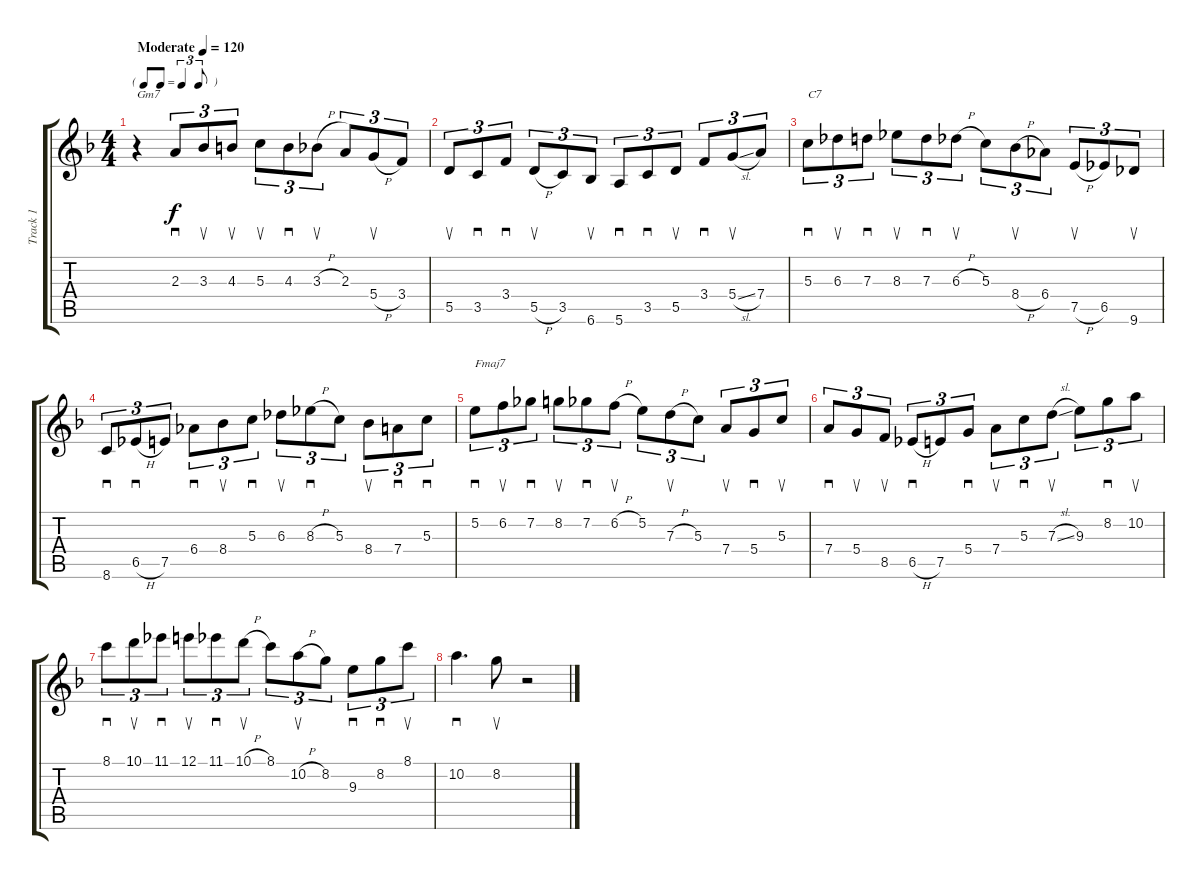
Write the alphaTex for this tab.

\track ("Track 1" "Track 1") {instrument acousticguitarsteel}
\staff {score tabs}
\tuning (E4 B3 G3 D3 A2 E2) {hide}
\ts (4 4)
\tf triplet8th
\tempo (120 "Moderate")
\clef g2
\ks f
r.4{txt "Gm7" dy f instrument acousticguitarsteel} 2.3.8{sd tu (3 2)} 3.3.8{su tu (3 2)} 4.3.8{su tu (3 2)} 5.3.8{su tu (3 2)} 4.3.8{sd tu (3 2)} 3.3{h}.8{su tu (3 2)} 2.3.8{tu (3 2)} 5.4{h}.8{su tu (3 2)} 3.4.8{tu (3 2)} |
5.5.8{su tu (3 2)} 3.5.8{sd tu (3 2)} 3.4.8{sd tu (3 2)} 5.5{h}.8{su tu (3 2)} 3.5.8{tu (3 2)} 6.6.8{su tu (3 2)} 5.6.8{sd tu (3 2)} 3.5.8{sd tu (3 2)} 5.5.8{su tu (3 2)} 3.4.8{sd tu (3 2)} 5.4{sl}.8{su tu (3 2)} 7.4.8{tu (3 2)} |
5.3.8{sd tu (3 2) txt "C7"} 6.3.8{su tu (3 2)} 7.3.8{sd tu (3 2)} 8.3.8{su tu (3 2)} 7.3.8{sd tu (3 2)} 6.3{h}.8{su tu (3 2)} 5.3.8{tu (3 2)} 8.4{h}.8{su tu (3 2)} 6.4.8{tu (3 2)} 7.5{h}.8{su tu (3 2)} 6.5.8{tu (3 2)} 9.6.8{su tu (3 2)} |
8.6.8{sd tu (3 2)} 6.5{h}.8{sd tu (3 2)} 7.5.8{tu (3 2)} 6.4.8{sd tu (3 2)} 8.4.8{su tu (3 2)} 5.3.8{sd tu (3 2)} 6.3.8{su tu (3 2)} 8.3{h}.8{sd tu (3 2)} 5.3.8{tu (3 2)} 8.4.8{su tu (3 2)} 7.4.8{sd tu (3 2)} 5.3.8{sd tu (3 2)} |
5.2.8{sd tu (3 2) txt "Fmaj7"} 6.2.8{su tu (3 2)} 7.2.8{sd tu (3 2)} 8.2.8{su tu (3 2)} 7.2.8{sd tu (3 2)} 6.2{h}.8{su tu (3 2)} 5.2.8{tu (3 2)} 7.3{h}.8{su tu (3 2)} 5.3.8{tu (3 2)} 7.4.8{su tu (3 2)} 5.4.8{sd tu (3 2)} 5.3.8{su tu (3 2)} |
7.4.8{sd tu (3 2)} 5.4.8{su tu (3 2)} 8.5.8{su tu (3 2)} 6.5{h}.8{sd tu (3 2)} 7.5.8{tu (3 2)} 5.4.8{sd tu (3 2)} 7.4.8{su tu (3 2)} 5.3.8{sd tu (3 2)} 7.3{sl}.8{su tu (3 2)} 9.3.8{tu (3 2)} 8.2.8{sd tu (3 2)} 10.2.8{su tu (3 2)} |
8.1.8{sd tu (3 2)} 10.1.8{su tu (3 2)} 11.1.8{sd tu (3 2)} 12.1.8{su tu (3 2)} 11.1.8{sd tu (3 2)} 10.1{h}.8{su tu (3 2)} 8.1.8{tu (3 2)} 10.2{h}.8{su tu (3 2)} 8.2.8{tu (3 2)} 9.3.8{sd tu (3 2)} 8.2.8{sd tu (3 2)} 8.1.8{su tu (3 2)} |
10.2.4{d sd} 8.2.8{su} r.2
